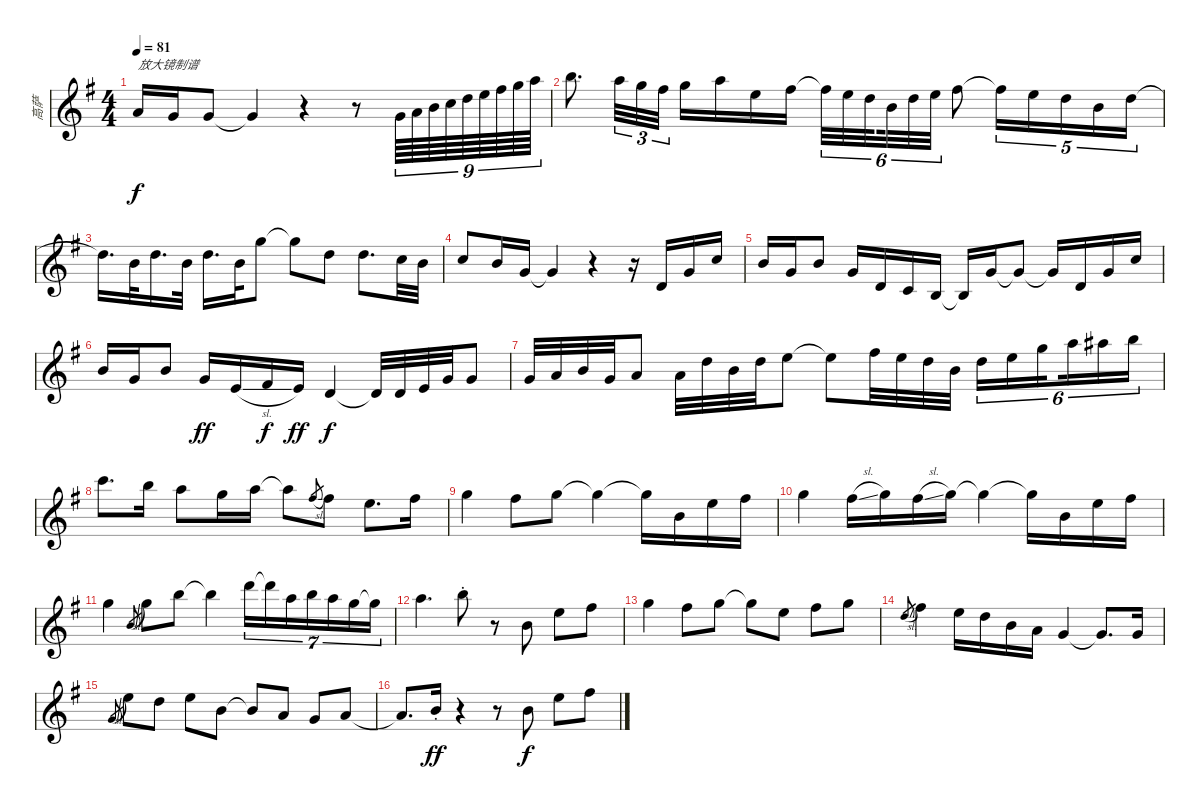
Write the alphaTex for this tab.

\track ("高萨" "高萨") {instrument altosax}
\staff {score}
\tuning (E4 B3 G3 D3 A2 E2) {hide}
\ts (4 4)
\tempo 81
\clef g2
\ks g
5.1.16{txt "放大镜制谱" dy f} 3.1.16 3.1.8 3.1{t}.4 r.4 r.8 3.1.64{tu (9 8)} 5.1.64{tu (9 8)} 7.1.64{tu (9 8)} 8.1.64{tu (9 8)} 10.1.64{tu (9 8)} 12.1.64{tu (9 8)} 14.1.64{tu (9 8)} 15.1.64{tu (9 8)} 17.1.64{tu (9 8)} |
19.1.8{d} 17.1.32{tu (3 2)} 15.1.32{tu (3 2)} 14.1.32{tu (3 2)} 15.1.16 17.1.16 17.2.16 14.1.16 14.1{t}.32{tu (6 4)} 12.1.32{tu (6 4)} 10.1.32{tu (6 4) beam splitsecondary} 12.2.32{tu (6 4)} 10.1.32{tu (6 4)} 12.1.32{tu (6 4)} 14.1.8 14.1{t}.16{tu (5 4)} 12.1.16{tu (5 4)} 10.1.16{tu (5 4)} 12.2.16{tu (5 4)} 10.1.16{tu (5 4)} |
10.1{t}.16{d} 7.1.32 10.1.16{d} 7.1.32 10.1.16{d} 7.1.32 15.1.8 15.1{t}.8 15.2.8 15.2.8{d} 13.2.32 12.2.32 |
13.2.8 12.2.16 12.3.16 12.3{t}.4 r.4 r.16 12.4.16 12.3.16 13.2.16 |
12.2.16 12.3.16 12.2.8 12.3.16 12.4.16 10.4.16 9.4.16 9.4{t}.16 8.2.16 8.2{t}.8 8.2{t}.16 3.2.16 3.1.16 8.1.16 |
7.1.16 8.2.16 7.1.8 8.2.16{dy ff} 9.3{sl}.16 7.2.16{dy f} 9.3.16{dy ff} 7.3.4{dy f} 7.3{t}.32 7.3.32 0.1.32 8.2.32 8.2.8 |
8.2.32 5.1.32 7.1.32 8.2.32 5.1.8 5.1.32 10.1.32 7.1.32 10.1.32 12.1.8 12.1{t}.8 14.1.32 12.1.32 10.1.32 12.2.32 10.1.16{tu (6 4)} 12.1.16{tu (6 4)} 15.1.16{tu (6 4) beam splitsecondary} 17.1.16{tu (6 4)} 18.1.16{tu (6 4)} 19.1.16{tu (6 4)} |
20.1.8{d} 19.1.16 17.1.8 15.1.16 17.1.16 17.1{t}.8 14.1{sl}.8{gr} 14.1.8 12.1.8{d} 14.1.16 |
15.1.4 14.1.8 15.1.8 15.1{t}.4 15.1{t}.16 7.1.16 12.1.16 14.1.16 |
15.1.4 14.1{sl}.16 15.1.16 14.1{sl}.16 15.1.16 15.1{t}.4 15.1{t}.16 7.1.16 12.1.16 14.1.16 |
15.1.4 7.1{sl}.8{gr} 15.1.8 19.1.8 19.1{t}.4 22.1.16{tu (7 4)} 22.1{t}.16{tu (7 4)} 22.2.16{tu (7 4)} 19.1.16{tu (7 4)} 22.2.16{tu (7 4)} 20.2.16{tu (7 4)} 20.2{t}.16{tu (7 4)} |
17.1.4{d} 19.1{st}.8 r.8 16.3.8 17.2.8 14.1.8 |
15.1.4 14.1.8 15.1.8 15.1{t}.8 12.1.8 14.1.8 15.1.8 |
10.1{sl}.8{gr} 14.1.4 12.1.16 10.1.16 12.2.16 10.2.16 12.3.4 12.3{t}.8{d} 12.3.16 |
3.1{sl}.8{gr} 12.1.8 10.1.8 12.1.8 12.2.8 12.2{t}.8 10.2.8 8.2.8 10.2.8 |
10.2{t}.8{d} 7.1{st}.16{dy ff} r.4 r.8 7.1.8{dy f} 12.1.8 14.1.8
